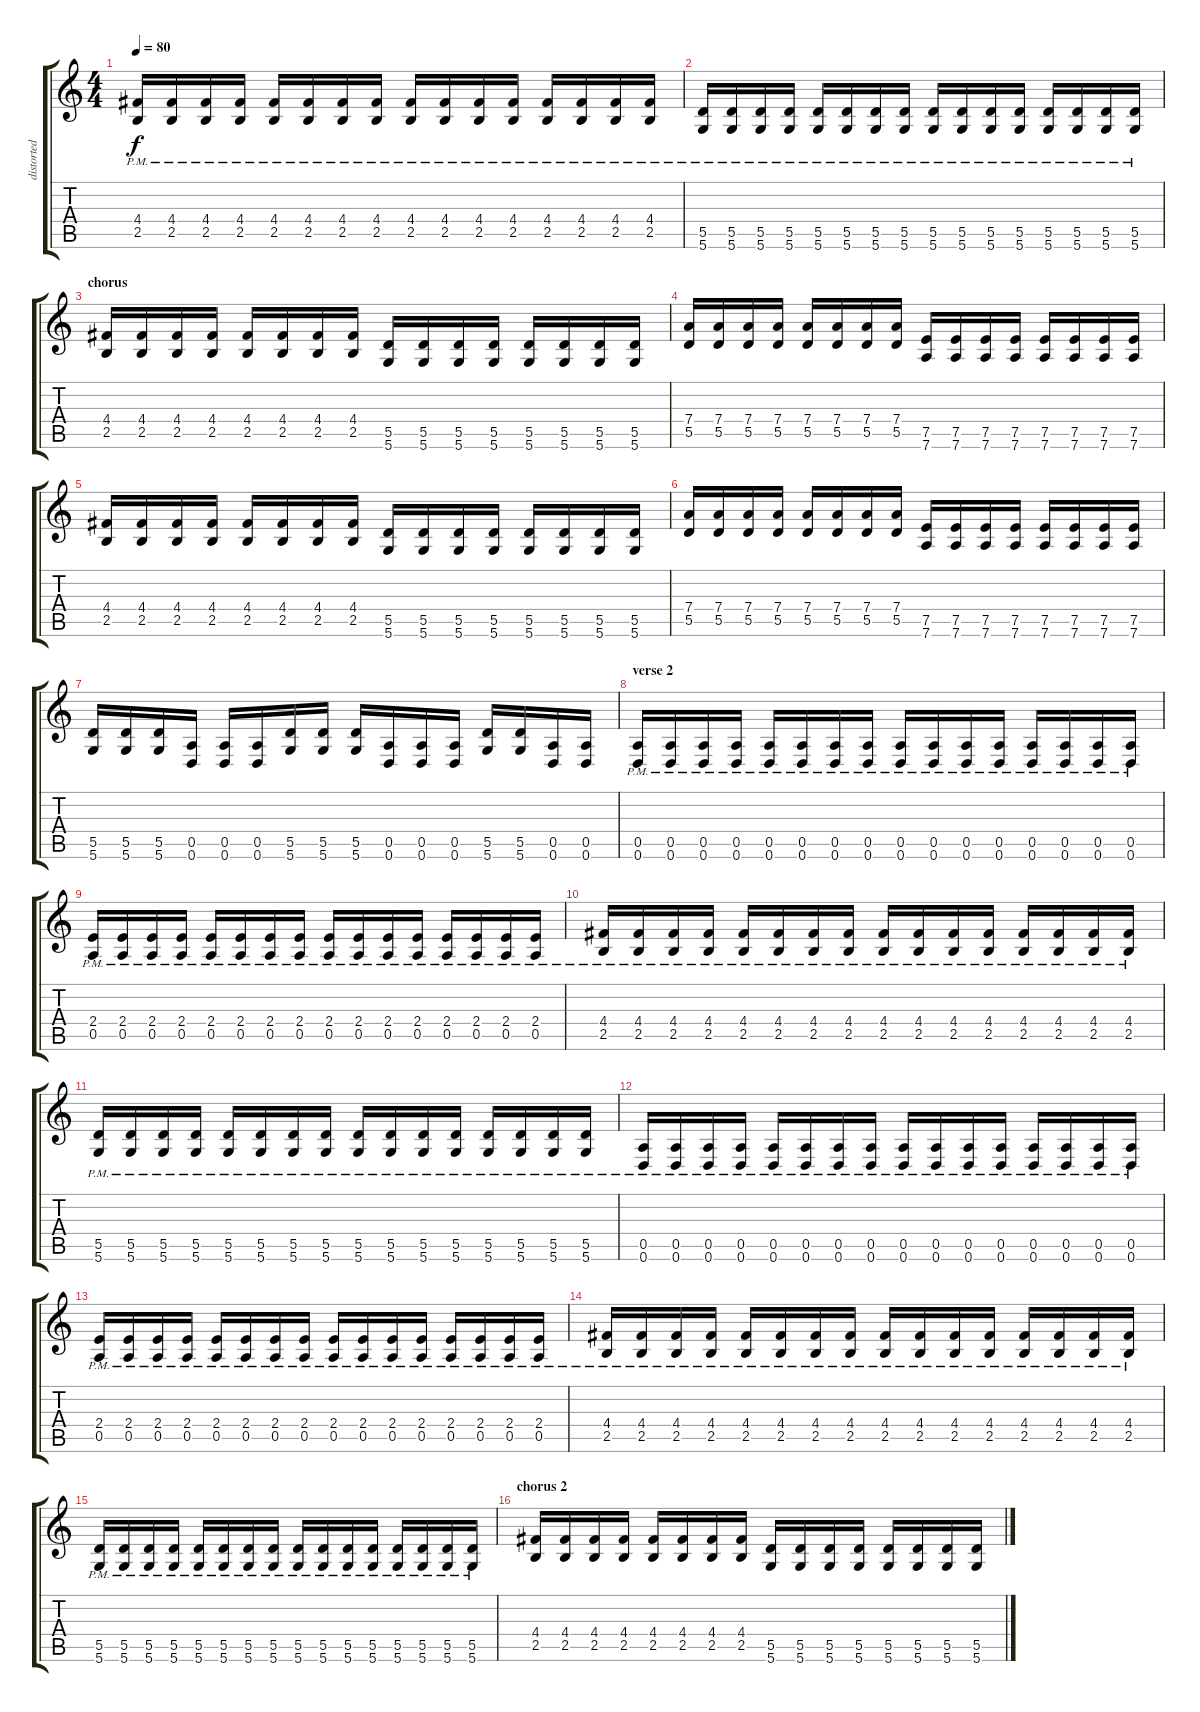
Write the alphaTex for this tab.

\track ("distorted 1" "distorted ") {instrument overdrivenguitar}
\staff {score tabs}
\tuning (E4 B3 G3 D3 A2 D2) {hide}
\ts (4 4)
\tempo 80
\clef g2
\ks c
(4.4{pm} 2.5{pm}).16{dy f} (4.4{pm} 2.5{pm}).16 (4.4{pm} 2.5{pm}).16 (4.4{pm} 2.5{pm}).16 (4.4{pm} 2.5{pm}).16 (4.4{pm} 2.5{pm}).16 (4.4{pm} 2.5{pm}).16 (4.4{pm} 2.5{pm}).16 (4.4{pm} 2.5{pm}).16 (4.4{pm} 2.5{pm}).16 (4.4{pm} 2.5{pm}).16 (4.4{pm} 2.5{pm}).16 (4.4{pm} 2.5{pm}).16 (4.4{pm} 2.5{pm}).16 (4.4{pm} 2.5{pm}).16 (4.4{pm} 2.5{pm}).16 |
(5.5{pm} 5.6).16 (5.5{pm} 5.6).16 (5.5{pm} 5.6).16 (5.5{pm} 5.6).16 (5.5{pm} 5.6).16 (5.5{pm} 5.6).16 (5.5{pm} 5.6).16 (5.5{pm} 5.6).16 (5.5{pm} 5.6).16 (5.5{pm} 5.6).16 (5.5{pm} 5.6).16 (5.5{pm} 5.6).16 (5.5{pm} 5.6).16 (5.5{pm} 5.6).16 (5.5{pm} 5.6).16 (5.5{pm} 5.6).16 |
\section ("" "chorus")
(4.4 2.5).16 (4.4 2.5).16 (4.4 2.5).16 (4.4 2.5).16 (4.4 2.5).16 (4.4 2.5).16 (4.4 2.5).16 (4.4 2.5).16 (5.5 5.6).16 (5.5 5.6).16 (5.5 5.6).16 (5.5 5.6).16 (5.5 5.6).16 (5.5 5.6).16 (5.5 5.6).16 (5.5 5.6).16 |
(7.4 5.5).16 (7.4 5.5).16 (7.4 5.5).16 (7.4 5.5).16 (7.4 5.5).16 (7.4 5.5).16 (7.4 5.5).16 (7.4 5.5).16 (7.5 7.6).16 (7.5 7.6).16 (7.5 7.6).16 (7.5 7.6).16 (7.5 7.6).16 (7.5 7.6).16 (7.5 7.6).16 (7.5 7.6).16 |
(4.4 2.5).16 (4.4 2.5).16 (4.4 2.5).16 (4.4 2.5).16 (4.4 2.5).16 (4.4 2.5).16 (4.4 2.5).16 (4.4 2.5).16 (5.5 5.6).16 (5.5 5.6).16 (5.5 5.6).16 (5.5 5.6).16 (5.5 5.6).16 (5.5 5.6).16 (5.5 5.6).16 (5.5 5.6).16 |
(7.4 5.5).16 (7.4 5.5).16 (7.4 5.5).16 (7.4 5.5).16 (7.4 5.5).16 (7.4 5.5).16 (7.4 5.5).16 (7.4 5.5).16 (7.5 7.6).16 (7.5 7.6).16 (7.5 7.6).16 (7.5 7.6).16 (7.5 7.6).16 (7.5 7.6).16 (7.5 7.6).16 (7.5 7.6).16 |
(5.5 5.6).16 (5.5 5.6).16 (5.5 5.6).16 (0.5 0.6).16 (0.5 0.6).16 (0.5 0.6).16 (5.5 5.6).16 (5.5 5.6).16 (5.5 5.6).16 (0.5 0.6).16 (0.5 0.6).16 (0.5 0.6).16 (5.5 5.6).16 (5.5 5.6).16 (0.5 0.6).16 (0.5 0.6).16 |
\section ("" "verse 2")
(0.5{pm} 0.6{pm}).16 (0.5{pm} 0.6{pm}).16 (0.5{pm} 0.6{pm}).16 (0.5{pm} 0.6{pm}).16 (0.5{pm} 0.6{pm}).16 (0.5{pm} 0.6{pm}).16 (0.5{pm} 0.6{pm}).16 (0.5{pm} 0.6{pm}).16 (0.5{pm} 0.6{pm}).16 (0.5{pm} 0.6{pm}).16 (0.5{pm} 0.6{pm}).16 (0.5{pm} 0.6{pm}).16 (0.5{pm} 0.6{pm}).16 (0.5{pm} 0.6{pm}).16 (0.5{pm} 0.6{pm}).16 (0.5{pm} 0.6{pm}).16 |
(2.4{pm} 0.5{pm}).16 (2.4{pm} 0.5{pm}).16 (2.4{pm} 0.5{pm}).16 (2.4{pm} 0.5{pm}).16 (2.4{pm} 0.5{pm}).16 (2.4{pm} 0.5{pm}).16 (2.4{pm} 0.5{pm}).16 (2.4{pm} 0.5{pm}).16 (2.4{pm} 0.5{pm}).16 (2.4{pm} 0.5{pm}).16 (2.4{pm} 0.5{pm}).16 (2.4{pm} 0.5{pm}).16 (2.4{pm} 0.5{pm}).16 (2.4{pm} 0.5{pm}).16 (2.4{pm} 0.5{pm}).16 (2.4{pm} 0.5{pm}).16 |
(4.4{pm} 2.5{pm}).16 (4.4{pm} 2.5{pm}).16 (4.4{pm} 2.5{pm}).16 (4.4{pm} 2.5{pm}).16 (4.4{pm} 2.5{pm}).16 (4.4{pm} 2.5{pm}).16 (4.4{pm} 2.5{pm}).16 (4.4{pm} 2.5{pm}).16 (4.4{pm} 2.5{pm}).16 (4.4{pm} 2.5{pm}).16 (4.4{pm} 2.5{pm}).16 (4.4{pm} 2.5{pm}).16 (4.4{pm} 2.5{pm}).16 (4.4{pm} 2.5{pm}).16 (4.4{pm} 2.5{pm}).16 (4.4{pm} 2.5{pm}).16 |
(5.5{pm} 5.6).16 (5.5{pm} 5.6).16 (5.5{pm} 5.6).16 (5.5{pm} 5.6).16 (5.5{pm} 5.6).16 (5.5{pm} 5.6).16 (5.5{pm} 5.6).16 (5.5{pm} 5.6).16 (5.5{pm} 5.6).16 (5.5{pm} 5.6).16 (5.5{pm} 5.6).16 (5.5{pm} 5.6).16 (5.5{pm} 5.6).16 (5.5{pm} 5.6).16 (5.5{pm} 5.6).16 (5.5{pm} 5.6).16 |
(0.5{pm} 0.6{pm}).16 (0.5{pm} 0.6{pm}).16 (0.5{pm} 0.6{pm}).16 (0.5{pm} 0.6{pm}).16 (0.5{pm} 0.6{pm}).16 (0.5{pm} 0.6{pm}).16 (0.5{pm} 0.6{pm}).16 (0.5{pm} 0.6{pm}).16 (0.5{pm} 0.6{pm}).16 (0.5{pm} 0.6{pm}).16 (0.5{pm} 0.6{pm}).16 (0.5{pm} 0.6{pm}).16 (0.5{pm} 0.6{pm}).16 (0.5{pm} 0.6{pm}).16 (0.5{pm} 0.6{pm}).16 (0.5{pm} 0.6{pm}).16 |
(2.4{pm} 0.5{pm}).16 (2.4{pm} 0.5{pm}).16 (2.4{pm} 0.5{pm}).16 (2.4{pm} 0.5{pm}).16 (2.4{pm} 0.5{pm}).16 (2.4{pm} 0.5{pm}).16 (2.4{pm} 0.5{pm}).16 (2.4{pm} 0.5{pm}).16 (2.4{pm} 0.5{pm}).16 (2.4{pm} 0.5{pm}).16 (2.4{pm} 0.5{pm}).16 (2.4{pm} 0.5{pm}).16 (2.4{pm} 0.5{pm}).16 (2.4{pm} 0.5{pm}).16 (2.4{pm} 0.5{pm}).16 (2.4{pm} 0.5{pm}).16 |
(4.4{pm} 2.5{pm}).16 (4.4{pm} 2.5{pm}).16 (4.4{pm} 2.5{pm}).16 (4.4{pm} 2.5{pm}).16 (4.4{pm} 2.5{pm}).16 (4.4{pm} 2.5{pm}).16 (4.4{pm} 2.5{pm}).16 (4.4{pm} 2.5{pm}).16 (4.4{pm} 2.5{pm}).16 (4.4{pm} 2.5{pm}).16 (4.4{pm} 2.5{pm}).16 (4.4{pm} 2.5{pm}).16 (4.4{pm} 2.5{pm}).16 (4.4{pm} 2.5{pm}).16 (4.4{pm} 2.5{pm}).16 (4.4{pm} 2.5{pm}).16 |
(5.5{pm} 5.6).16 (5.5{pm} 5.6).16 (5.5{pm} 5.6).16 (5.5{pm} 5.6).16 (5.5{pm} 5.6).16 (5.5{pm} 5.6).16 (5.5{pm} 5.6).16 (5.5{pm} 5.6).16 (5.5{pm} 5.6).16 (5.5{pm} 5.6).16 (5.5{pm} 5.6).16 (5.5{pm} 5.6).16 (5.5{pm} 5.6).16 (5.5{pm} 5.6).16 (5.5{pm} 5.6).16 (5.5{pm} 5.6).16 |
\section ("" "chorus 2")
(4.4 2.5).16 (4.4 2.5).16 (4.4 2.5).16 (4.4 2.5).16 (4.4 2.5).16 (4.4 2.5).16 (4.4 2.5).16 (4.4 2.5).16 (5.5 5.6).16 (5.5 5.6).16 (5.5 5.6).16 (5.5 5.6).16 (5.5 5.6).16 (5.5 5.6).16 (5.5 5.6).16 (5.5 5.6).16
